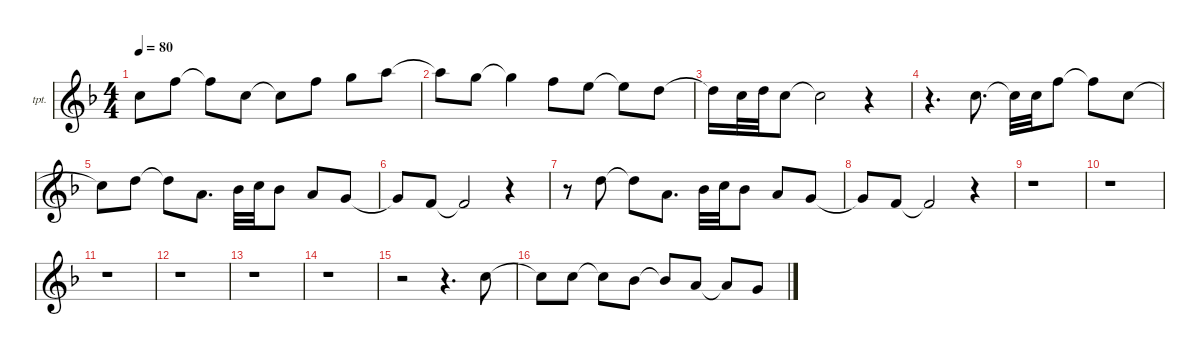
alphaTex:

\hideDynamics
\bracketExtendMode nobrackets
\firstSystemTrackNameOrientation horizontal
\otherSystemsTrackNameOrientation horizontal
\track ("Trumpet" "tpt.") {instrument trumpet}
\staff {score}
\tuning (E4 B3 G3 D3 A2 E2)
\displaytranspose 2
\ts (4 4)
\tempo 80
\clef g2
\ks dminor
6.1{t acc forcenatural}.8{dy mf beam Down} 11.1{acc forcenatural}.8{beam Down} 11.1{t acc forcenatural}.8{beam Down} 11.2{acc forcenatural}.8{beam Down} 11.2{t acc forcenatural}.8{beam Down} 11.1{acc forcenatural}.8{beam Down} 13.1{acc forcenatural}.8{beam Down} 15.1{acc forcenatural}.8{beam Down} |
15.1{t acc forcenatural}.8{beam Down} 13.1{acc forcenatural}.8{beam Down} 13.1{t acc forcenatural}.4{beam Down} 11.1{acc forcenatural}.8{beam Down} 10.1{acc forcenatural}.8{beam Down} 10.1{t acc forcenatural}.8{beam Down} 8.1{acc forcenatural}.8{beam Down} |
8.1{t acc forcenatural}.16{beam Down} 6.1{acc forcenatural}.32{beam Down} 8.1{acc forcenatural}.32{beam Down} 6.1{acc forcenatural}.8{beam Down} 6.1{t acc forcenatural}.2{beam Down} r.4{beam Down} |
r.4{d beam Down} 11.2{acc forcenatural}.8{d beam Down} 11.2{t acc forcenatural}.32{beam Down} 11.2{acc forcenatural}.32{beam Down} 11.1{acc forcenatural}.8{beam Down} 11.1{t acc forcenatural}.8{beam Down} 6.1{acc forcenatural}.8{beam Down} |
6.1{t acc forcenatural}.8{beam Down} 8.1{acc forcenatural}.8{beam Down} 8.1{t acc forcenatural}.8{beam Down} 3.1{acc forcenatural}.8{d beam Down} 4.1{acc b}.32{beam Down} 6.1{acc forcenatural}.32{beam Down} 4.1{acc b}.8{beam Down} 3.1{acc forcenatural}.8{beam Up} 1.1{acc forcenatural}.8{beam Up} |
1.1{t acc forcenatural}.8{beam Up} 4.2{acc forcenatural}.8{beam Up} 4.2{t acc forcenatural}.2{beam Up} r.4{beam Up} |
r.8{beam Down} 8.1{acc forcenatural}.8{beam Down} 8.1{t acc forcenatural}.8{beam Down} 3.1{acc forcenatural}.8{d beam Down} 4.1{acc b}.32{beam Down} 6.1{acc forcenatural}.32{beam Down} 4.1{acc b}.8{beam Down} 3.1{acc forcenatural}.8{beam Up} 1.1{acc forcenatural}.8{beam Up} |
1.1{t acc forcenatural}.8{beam Up} 4.2{acc forcenatural}.8{beam Up} 4.2{t acc forcenatural}.2{beam Up} r.4{beam Up} |
r.1{beam Down} |
r.1{beam Down} |
r.1{beam Down} |
r.1{beam Down} |
r.1{beam Down} |
r.1{beam Down} |
r.2{beam Down} r.4{d beam Down} 6.1{acc forcenatural}.8{beam Down} |
6.1{t acc forcenatural}.8{beam Down} 6.1{acc forcenatural}.8{beam Down} 6.1{t acc forcenatural}.8{beam Down} 4.1{acc b}.8{beam Down} 4.1{t acc b}.8{beam Up} 3.1{acc forcenatural}.8{beam Up} 3.1{t acc forcenatural}.8{beam Up} 1.1{acc forcenatural}.8{beam Up}
